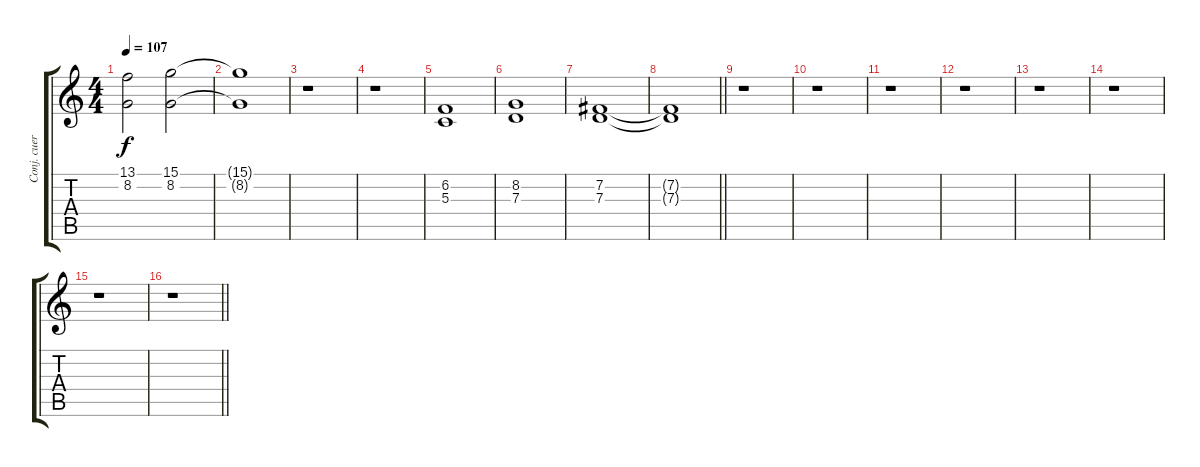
\track ("Conj. cuerdas I" "Conj. cuer") {instrument violin}
\staff {score tabs}
\tuning (E4 B3 G3 D3 A2 E2) {hide}
\ts (4 4)
\tempo 107
\clef g2
\ks c
(13.1 8.2).2{dy f} (15.1 8.2).2 |
(15.1{t} 8.2{t}).1 |
r.1 |
r.1 |
(6.2 5.3).1 |
(8.2 7.3).1 |
(7.2 7.3).1{volume 3} |
\barLineRight lightlight
(7.2{t} 7.3{t}).1 |
r.1 |
r.1 |
r.1 |
r.1 |
r.1 |
r.1 |
r.1 |
\barLineRight lightlight
r.1
